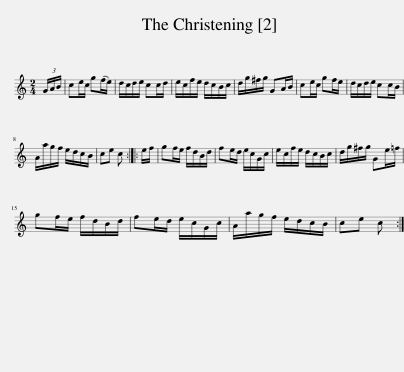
X:1
L:1/8
M:2/4
I:linebreak $
K:C
V:1 treble
V:1
 (3G/A/B/ | ce/c/ g(f/e/) | d/c/d/e/ cc/d/ | e/c/f/e/ d/c/B/c/ | d/g/^f/g/ GA/B/ | %5
 ce/c/ gf/e/ | d/c/d/e/ cc/B/ |$ A/a/g/f/ e/d/c/B/ | ce c :: e/f/ | %10
 gf/e/ f/d/B/d/ | fe/d/ e/c/G/c/ | e/c/f/e/ d/c/B/c/ | d/g/^f/g/ Ge/=f/ |$ gf/e/ f/d/B/d/ | %15
 fe/d/ e/c/G/c/ | A/a/g/f/ e/d/c/B/ | ce c :| %18
